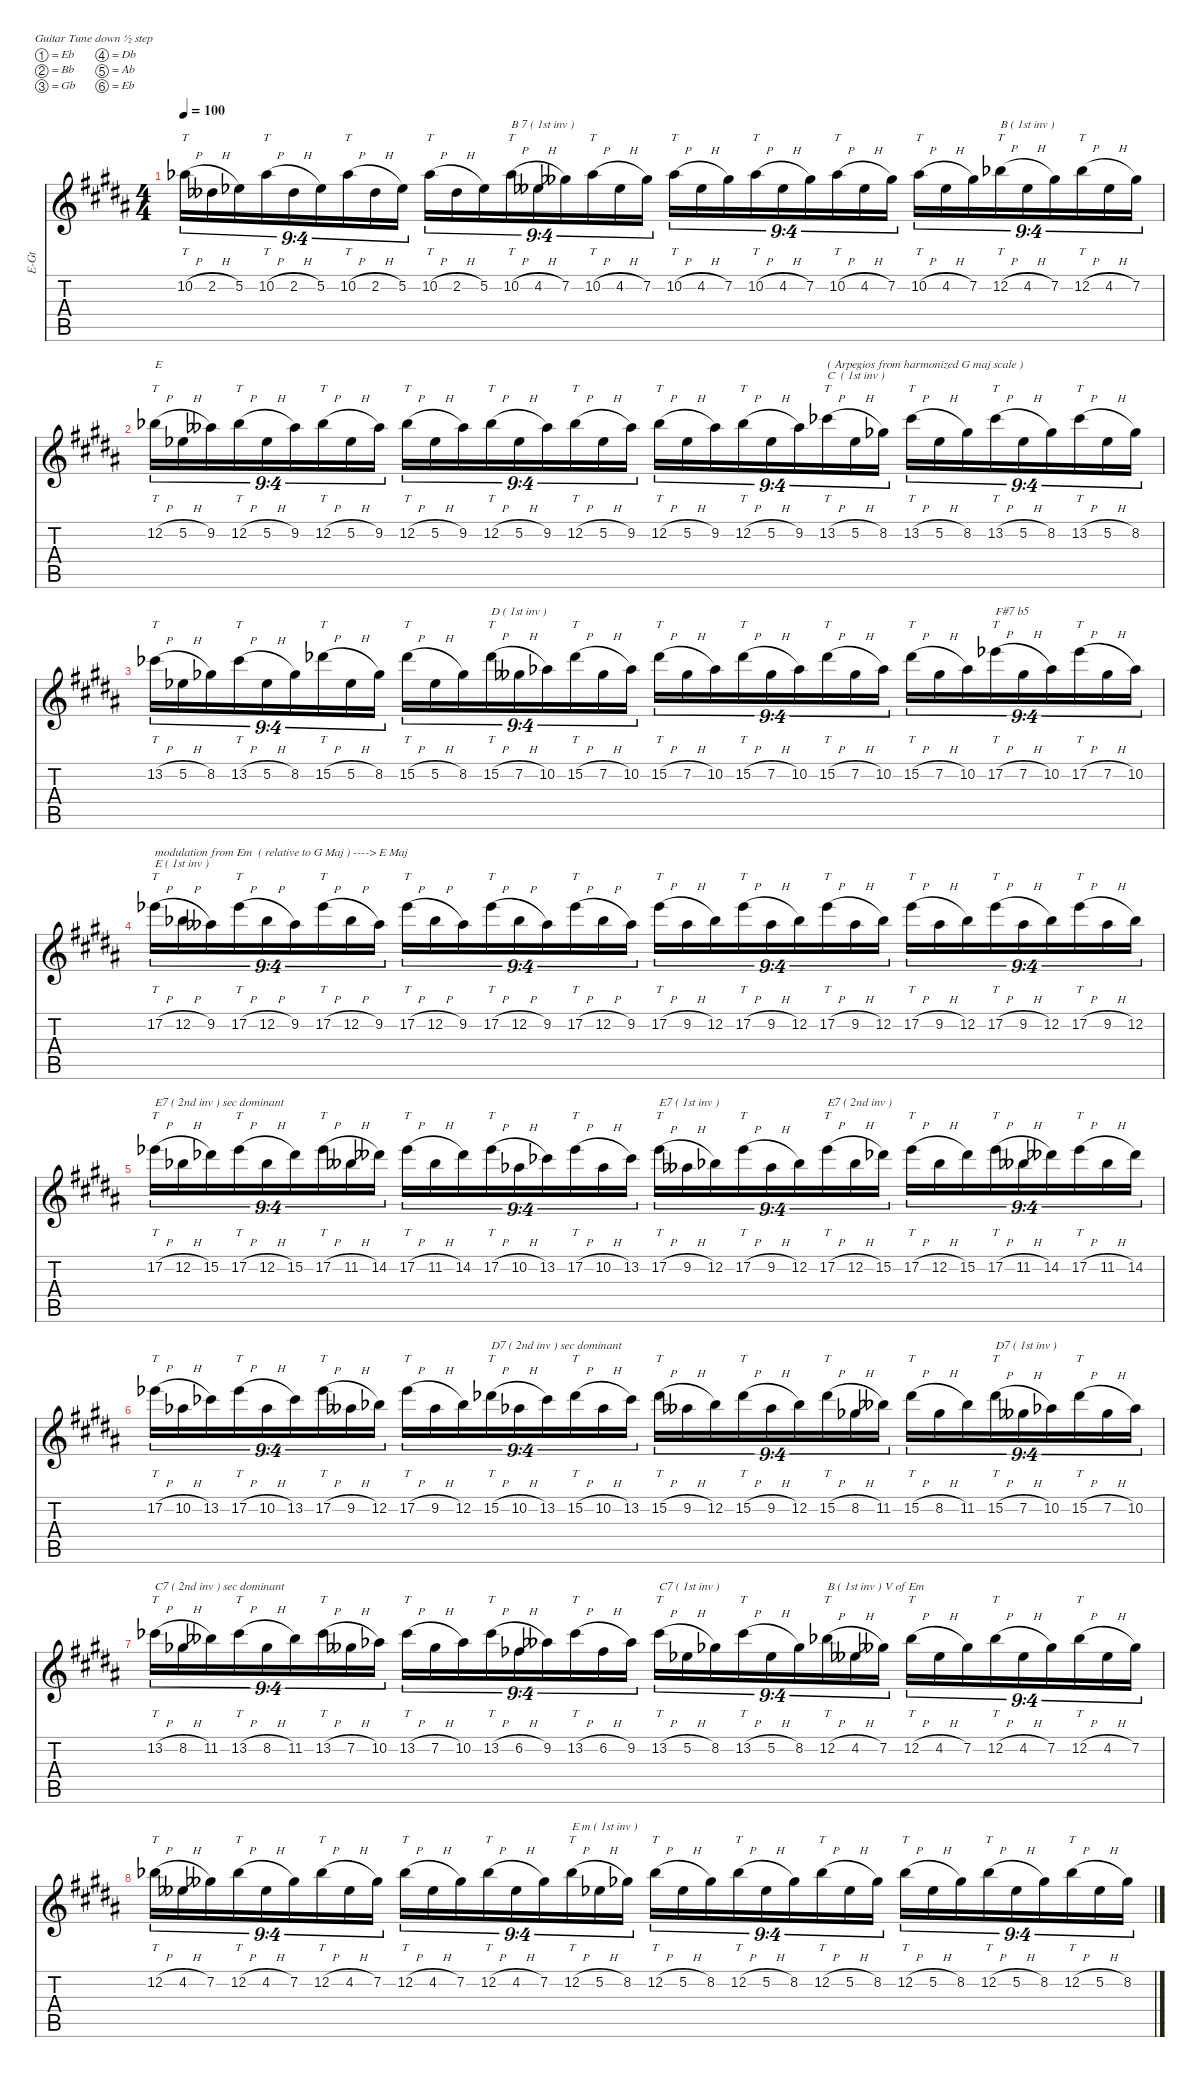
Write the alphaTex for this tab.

\hideDynamics
\bracketExtendMode nobrackets
\otherSystemsTrackNameOrientation horizontal
\track ("Eddie" "E-Gt") {solo instrument overdrivenguitar}
\staff {score tabs}
\tuning (Eb4 Bb3 Gb3 Db3 Ab2 Eb2)
\ts (4 4)
\tempo 100
\clef g2
\ks b
10.2{h acc b}.16{tt tu (9 4) dy f beam Down} 2.2{h acc bb}.16{tu (9 4) beam Down} 5.2{acc b}.16{tu (9 4) beam Down} 10.2{h acc b}.16{tt tu (9 4) beam Down} 2.2{h acc bb}.16{tu (9 4) beam Down} 5.2{acc b}.16{tu (9 4) beam Down} 10.2{h acc b}.16{tt tu (9 4) beam Down} 2.2{h acc bb}.16{tu (9 4) beam Down} 5.2{acc b}.16{tu (9 4) beam Down} 10.2{h acc b}.16{tt tu (9 4) beam Down} 2.2{h acc bb}.16{tu (9 4) beam Down} 5.2{acc b}.16{tu (9 4) beam Down} 10.2{h acc b}.16{tt tu (9 4) txt "B 7 ( 1st inv )" beam Down} 4.2{h acc bb}.16{tu (9 4) beam Down} 7.2{acc bb}.16{tu (9 4) beam Down} 10.2{h acc b}.16{tt tu (9 4) beam Down} 4.2{h acc bb}.16{tu (9 4) beam Down} 7.2{acc bb}.16{tu (9 4) beam Down} 10.2{h acc b}.16{tt tu (9 4) beam Down} 4.2{h acc bb}.16{tu (9 4) beam Down} 7.2{acc bb}.16{tu (9 4) beam Down} 10.2{h acc b}.16{tt tu (9 4) beam Down} 4.2{h acc bb}.16{tu (9 4) beam Down} 7.2{acc bb}.16{tu (9 4) beam Down} 10.2{h acc b}.16{tt tu (9 4) beam Down} 4.2{h acc bb}.16{tu (9 4) beam Down} 7.2{acc bb}.16{tu (9 4) beam Down} 10.2{h acc b}.16{tt tu (9 4) beam Down} 4.2{h acc bb}.16{tu (9 4) beam Down} 7.2{acc bb}.16{tu (9 4) beam Down} 12.2{h acc b}.16{tt tu (9 4) txt "B ( 1st inv )" beam Down} 4.2{h acc bb}.16{tu (9 4) beam Down} 7.2{acc bb}.16{tu (9 4) beam Down} 12.2{h acc b}.16{tt tu (9 4) beam Down} 4.2{h acc bb}.16{tu (9 4) beam Down} 7.2{acc bb}.16{tu (9 4) beam Down} |
12.2{h acc b}.16{tt tu (9 4) txt "E" beam Down} 5.2{h acc b}.16{tu (9 4) beam Down} 9.2{acc bb}.16{tu (9 4) beam Down} 12.2{h acc b}.16{tt tu (9 4) beam Down} 5.2{h acc b}.16{tu (9 4) beam Down} 9.2{acc bb}.16{tu (9 4) beam Down} 12.2{h acc b}.16{tt tu (9 4) beam Down} 5.2{h acc b}.16{tu (9 4) beam Down} 9.2{acc bb}.16{tu (9 4) beam Down} 12.2{h acc b}.16{tt tu (9 4) beam Down} 5.2{h acc b}.16{tu (9 4) beam Down} 9.2{acc bb}.16{tu (9 4) beam Down} 12.2{h acc b}.16{tt tu (9 4) beam Down} 5.2{h acc b}.16{tu (9 4) beam Down} 9.2{acc bb}.16{tu (9 4) beam Down} 12.2{h acc b}.16{tt tu (9 4) beam Down} 5.2{h acc b}.16{tu (9 4) beam Down} 9.2{acc bb}.16{tu (9 4) beam Down} 12.2{h acc b}.16{tt tu (9 4) beam Down} 5.2{h acc b}.16{tu (9 4) beam Down} 9.2{acc bb}.16{tu (9 4) beam Down} 12.2{h acc b}.16{tt tu (9 4) beam Down} 5.2{h acc b}.16{tu (9 4) beam Down} 9.2{acc bb}.16{tu (9 4) beam Down} 13.2{h acc b}.16{tt tu (9 4) txt "( Arpegios from harmonized G maj scale )\n\nC  ( 1st inv )" beam Down} 5.2{h acc b}.16{tu (9 4) beam Down} 8.2{acc b}.16{tu (9 4) beam Down} 13.2{h acc b}.16{tt tu (9 4) beam Down} 5.2{h acc b}.16{tu (9 4) beam Down} 8.2{acc b}.16{tu (9 4) beam Down} 13.2{h acc b}.16{tt tu (9 4) beam Down} 5.2{h acc b}.16{tu (9 4) beam Down} 8.2{acc b}.16{tu (9 4) beam Down} 13.2{h acc b}.16{tt tu (9 4) beam Down} 5.2{h acc b}.16{tu (9 4) beam Down} 8.2{acc b}.16{tu (9 4) beam Down} |
13.2{h acc b}.16{tt tu (9 4) beam Down} 5.2{h acc b}.16{tu (9 4) beam Down} 8.2{acc b}.16{tu (9 4) beam Down} 13.2{h acc b}.16{tt tu (9 4) beam Down} 5.2{h acc b}.16{tu (9 4) beam Down} 8.2{acc b}.16{tu (9 4) beam Down} 15.2{h acc b}.16{tt tu (9 4) beam Down} 5.2{h acc b}.16{tu (9 4) beam Down} 8.2{acc b}.16{tu (9 4) beam Down} 15.2{h acc b}.16{tt tu (9 4) beam Down} 5.2{h acc b}.16{tu (9 4) beam Down} 8.2{acc b}.16{tu (9 4) beam Down} 15.2{h acc b}.16{tt tu (9 4) txt "D ( 1st inv )" beam Down} 7.2{h acc bb}.16{tu (9 4) beam Down} 10.2{acc b}.16{tu (9 4) beam Down} 15.2{h acc b}.16{tt tu (9 4) beam Down} 7.2{h acc bb}.16{tu (9 4) beam Down} 10.2{acc b}.16{tu (9 4) beam Down} 15.2{h acc b}.16{tt tu (9 4) beam Down} 7.2{h acc bb}.16{tu (9 4) beam Down} 10.2{acc b}.16{tu (9 4) beam Down} 15.2{h acc b}.16{tt tu (9 4) beam Down} 7.2{h acc bb}.16{tu (9 4) beam Down} 10.2{acc b}.16{tu (9 4) beam Down} 15.2{h acc b}.16{tt tu (9 4) beam Down} 7.2{h acc bb}.16{tu (9 4) beam Down} 10.2{acc b}.16{tu (9 4) beam Down} 15.2{h acc b}.16{tt tu (9 4) beam Down} 7.2{h acc bb}.16{tu (9 4) beam Down} 10.2{acc b}.16{tu (9 4) beam Down} 17.2{h acc b}.16{tt tu (9 4) txt "F#7 b5 " beam Down} 7.2{h acc bb}.16{tu (9 4) beam Down} 10.2{acc b}.16{tu (9 4) beam Down} 17.2{h acc b}.16{tt tu (9 4) beam Down} 7.2{h acc bb}.16{tu (9 4) beam Down} 10.2{acc b}.16{tu (9 4) beam Down} |
17.2{h acc b}.16{tt tu (9 4) txt "modulation from Em  ( relative to G Maj ) ----> E Maj\n\nE ( 1st inv )" beam Down} 12.2{h acc b}.16{tu (9 4) beam Down} 9.2{acc bb}.16{tu (9 4) beam Down} 17.2{h acc b}.16{tt tu (9 4) beam Down} 12.2{h acc b}.16{tu (9 4) beam Down} 9.2{acc bb}.16{tu (9 4) beam Down} 17.2{h acc b}.16{tt tu (9 4) beam Down} 12.2{h acc b}.16{tu (9 4) beam Down} 9.2{acc bb}.16{tu (9 4) beam Down} 17.2{h acc b}.16{tt tu (9 4) beam Down} 12.2{h acc b}.16{tu (9 4) beam Down} 9.2{acc bb}.16{tu (9 4) beam Down} 17.2{h acc b}.16{tt tu (9 4) beam Down} 12.2{h acc b}.16{tu (9 4) beam Down} 9.2{acc bb}.16{tu (9 4) beam Down} 17.2{h acc b}.16{tt tu (9 4) beam Down} 12.2{h acc b}.16{tu (9 4) beam Down} 9.2{acc bb}.16{tu (9 4) beam Down} 17.2{h acc b}.16{tt tu (9 4) beam Down} 9.2{h acc bb}.16{tu (9 4) beam Down} 12.2{acc b}.16{tu (9 4) beam Down} 17.2{h acc b}.16{tt tu (9 4) beam Down} 9.2{h acc bb}.16{tu (9 4) beam Down} 12.2{acc b}.16{tu (9 4) beam Down} 17.2{h acc b}.16{tt tu (9 4) beam Down} 9.2{h acc bb}.16{tu (9 4) beam Down} 12.2{acc b}.16{tu (9 4) beam Down} 17.2{h acc b}.16{tt tu (9 4) beam Down} 9.2{h acc bb}.16{tu (9 4) beam Down} 12.2{acc b}.16{tu (9 4) beam Down} 17.2{h acc b}.16{tt tu (9 4) beam Down} 9.2{h acc bb}.16{tu (9 4) beam Down} 12.2{acc b}.16{tu (9 4) beam Down} 17.2{h acc b}.16{tt tu (9 4) beam Down} 9.2{h acc bb}.16{tu (9 4) beam Down} 12.2{acc b}.16{tu (9 4) beam Down} |
17.2{h acc b}.16{tt tu (9 4) txt "E7 ( 2nd inv ) sec dominant" beam Down} 12.2{h acc b}.16{tu (9 4) beam Down} 15.2{acc b}.16{tu (9 4) beam Down} 17.2{h acc b}.16{tt tu (9 4) beam Down} 12.2{h acc b}.16{tu (9 4) beam Down} 15.2{acc b}.16{tu (9 4) beam Down} 17.2{h acc b}.16{tt tu (9 4) beam Down} 11.2{h acc bb}.16{tu (9 4) beam Down} 14.2{acc bb}.16{tu (9 4) beam Down} 17.2{h acc b}.16{tt tu (9 4) beam Down} 11.2{h acc bb}.16{tu (9 4) beam Down} 14.2{acc bb}.16{tu (9 4) beam Down} 17.2{h acc b}.16{tt tu (9 4) beam Down} 10.2{h acc b}.16{tu (9 4) beam Down} 13.2{acc b}.16{tu (9 4) beam Down} 17.2{h acc b}.16{tt tu (9 4) beam Down} 10.2{h acc b}.16{tu (9 4) beam Down} 13.2{acc b}.16{tu (9 4) beam Down} 17.2{h acc b}.16{tt tu (9 4) txt "E7 ( 1st inv ) " beam Down} 9.2{h acc bb}.16{tu (9 4) beam Down} 12.2{acc b}.16{tu (9 4) beam Down} 17.2{h acc b}.16{tt tu (9 4) beam Down} 9.2{h acc bb}.16{tu (9 4) beam Down} 12.2{acc b}.16{tu (9 4) beam Down} 17.2{h acc b}.16{tt tu (9 4) txt "E7 ( 2nd inv ) " beam Down} 12.2{h acc b}.16{tu (9 4) beam Down} 15.2{acc b}.16{tu (9 4) beam Down} 17.2{h acc b}.16{tt tu (9 4) beam Down} 12.2{h acc b}.16{tu (9 4) beam Down} 15.2{acc b}.16{tu (9 4) beam Down} 17.2{h acc b}.16{tt tu (9 4) beam Down} 11.2{h acc bb}.16{tu (9 4) beam Down} 14.2{acc bb}.16{tu (9 4) beam Down} 17.2{h acc b}.16{tt tu (9 4) beam Down} 11.2{h acc bb}.16{tu (9 4) beam Down} 14.2{acc bb}.16{tu (9 4) beam Down} |
17.2{h acc b}.16{tt tu (9 4) beam Down} 10.2{h acc b}.16{tu (9 4) beam Down} 13.2{acc b}.16{tu (9 4) beam Down} 17.2{h acc b}.16{tt tu (9 4) beam Down} 10.2{h acc b}.16{tu (9 4) beam Down} 13.2{acc b}.16{tu (9 4) beam Down} 17.2{h acc b}.16{tt tu (9 4) beam Down} 9.2{h acc bb}.16{tu (9 4) beam Down} 12.2{acc b}.16{tu (9 4) beam Down} 17.2{h acc b}.16{tt tu (9 4) beam Down} 9.2{h acc bb}.16{tu (9 4) beam Down} 12.2{acc b}.16{tu (9 4) beam Down} 15.2{h acc b}.16{tt tu (9 4) txt "D7 ( 2nd inv ) sec dominant" beam Down} 10.2{h acc b}.16{tu (9 4) beam Down} 13.2{acc b}.16{tu (9 4) beam Down} 15.2{h acc b}.16{tt tu (9 4) beam Down} 10.2{h acc b}.16{tu (9 4) beam Down} 13.2{acc b}.16{tu (9 4) beam Down} 15.2{h acc b}.16{tt tu (9 4) beam Down} 9.2{h acc bb}.16{tu (9 4) beam Down} 12.2{acc b}.16{tu (9 4) beam Down} 15.2{h acc b}.16{tt tu (9 4) beam Down} 9.2{h acc bb}.16{tu (9 4) beam Down} 12.2{acc b}.16{tu (9 4) beam Down} 15.2{h acc b}.16{tt tu (9 4) beam Down} 8.2{h acc b}.16{tu (9 4) beam Down} 11.2{acc bb}.16{tu (9 4) beam Down} 15.2{h acc b}.16{tt tu (9 4) beam Down} 8.2{h acc b}.16{tu (9 4) beam Down} 11.2{acc bb}.16{tu (9 4) beam Down} 15.2{h acc b}.16{tt tu (9 4) txt "D7 ( 1st inv ) " beam Down} 7.2{h acc bb}.16{tu (9 4) beam Down} 10.2{acc b}.16{tu (9 4) beam Down} 15.2{h acc b}.16{tt tu (9 4) beam Down} 7.2{h acc bb}.16{tu (9 4) beam Down} 10.2{acc b}.16{tu (9 4) beam Down} |
13.2{h acc b}.16{tt tu (9 4) txt "C7 ( 2nd inv ) sec dominant" beam Down} 8.2{h acc b}.16{tu (9 4) beam Down} 11.2{acc bb}.16{tu (9 4) beam Down} 13.2{h acc b}.16{tt tu (9 4) beam Down} 8.2{h acc b}.16{tu (9 4) beam Down} 11.2{acc bb}.16{tu (9 4) beam Down} 13.2{h acc b}.16{tt tu (9 4) beam Down} 7.2{h acc bb}.16{tu (9 4) beam Down} 10.2{acc b}.16{tu (9 4) beam Down} 13.2{h acc b}.16{tt tu (9 4) beam Down} 7.2{h acc bb}.16{tu (9 4) beam Down} 10.2{acc b}.16{tu (9 4) beam Down} 13.2{h acc b}.16{tt tu (9 4) beam Down} 6.2{h acc b}.16{tu (9 4) beam Down} 9.2{acc bb}.16{tu (9 4) beam Down} 13.2{h acc b}.16{tt tu (9 4) beam Down} 6.2{h acc b}.16{tu (9 4) beam Down} 9.2{acc bb}.16{tu (9 4) beam Down} 13.2{h acc b}.16{tt tu (9 4) txt "C7 ( 1st inv ) " beam Down} 5.2{h acc b}.16{tu (9 4) beam Down} 8.2{acc b}.16{tu (9 4) beam Down} 13.2{h acc b}.16{tt tu (9 4) beam Down} 5.2{h acc b}.16{tu (9 4) beam Down} 8.2{acc b}.16{tu (9 4) beam Down} 12.2{h acc b}.16{tt tu (9 4) txt "B ( 1st inv ) V of Em" beam Down} 4.2{h acc bb}.16{tu (9 4) beam Down} 7.2{acc bb}.16{tu (9 4) beam Down} 12.2{h acc b}.16{tt tu (9 4) beam Down} 4.2{h acc bb}.16{tu (9 4) beam Down} 7.2{acc bb}.16{tu (9 4) beam Down} 12.2{h acc b}.16{tt tu (9 4) beam Down} 4.2{h acc bb}.16{tu (9 4) beam Down} 7.2{acc bb}.16{tu (9 4) beam Down} 12.2{h acc b}.16{tt tu (9 4) beam Down} 4.2{h acc bb}.16{tu (9 4) beam Down} 7.2{acc bb}.16{tu (9 4) beam Down} |
12.2{h acc b}.16{tt tu (9 4) beam Down} 4.2{h acc bb}.16{tu (9 4) beam Down} 7.2{acc bb}.16{tu (9 4) beam Down} 12.2{h acc b}.16{tt tu (9 4) beam Down} 4.2{h acc bb}.16{tu (9 4) beam Down} 7.2{acc bb}.16{tu (9 4) beam Down} 12.2{h acc b}.16{tt tu (9 4) beam Down} 4.2{h acc bb}.16{tu (9 4) beam Down} 7.2{acc bb}.16{tu (9 4) beam Down} 12.2{h acc b}.16{tt tu (9 4) beam Down} 4.2{h acc bb}.16{tu (9 4) beam Down} 7.2{acc bb}.16{tu (9 4) beam Down} 12.2{h acc b}.16{tt tu (9 4) beam Down} 4.2{h acc bb}.16{tu (9 4) beam Down} 7.2{acc bb}.16{tu (9 4) beam Down} 12.2{h acc b}.16{tt tu (9 4) txt "E m ( 1st inv )" beam Down} 5.2{h acc b}.16{tu (9 4) beam Down} 8.2{acc b}.16{tu (9 4) beam Down} 12.2{h acc b}.16{tt tu (9 4) beam Down} 5.2{h acc b}.16{tu (9 4) beam Down} 8.2{acc b}.16{tu (9 4) beam Down} 12.2{h acc b}.16{tt tu (9 4) beam Down} 5.2{h acc b}.16{tu (9 4) beam Down} 8.2{acc b}.16{tu (9 4) beam Down} 12.2{h acc b}.16{tt tu (9 4) beam Down} 5.2{h acc b}.16{tu (9 4) beam Down} 8.2{acc b}.16{tu (9 4) beam Down} 12.2{h acc b}.16{tt tu (9 4) beam Down} 5.2{h acc b}.16{tu (9 4) beam Down} 8.2{acc b}.16{tu (9 4) beam Down} 12.2{h acc b}.16{tt tu (9 4) beam Down} 5.2{h acc b}.16{tu (9 4) beam Down} 8.2{acc b}.16{tu (9 4) beam Down} 12.2{h acc b}.16{tt tu (9 4) beam Down} 5.2{h acc b}.16{tu (9 4) beam Down} 8.2{acc b}.16{tu (9 4) beam Down}
